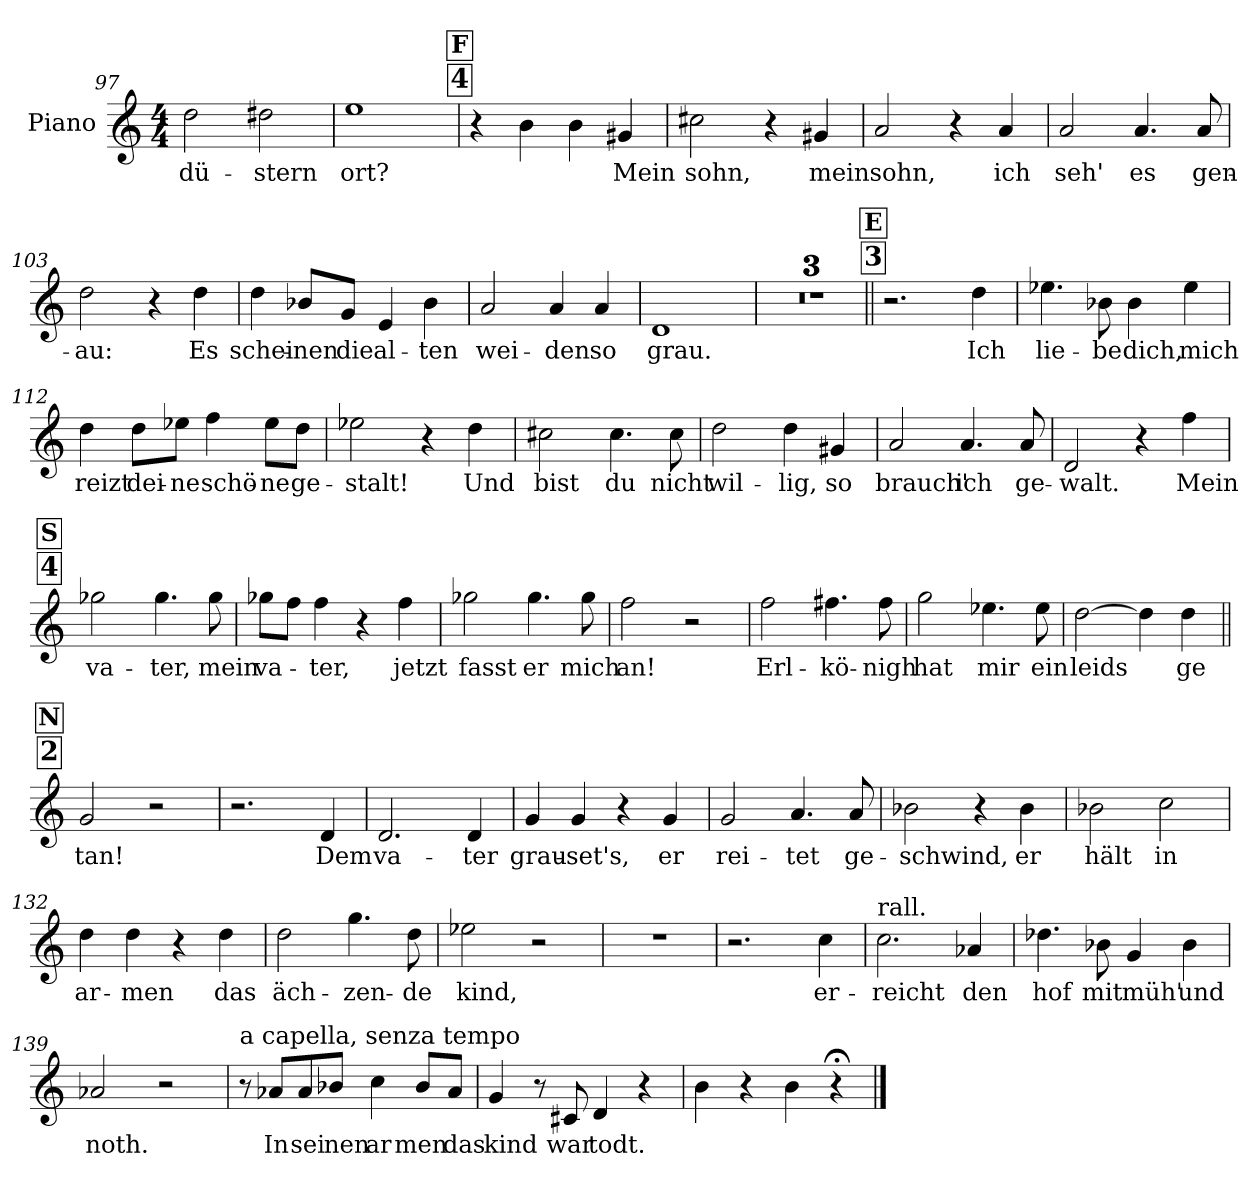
**kern	**text
*part1	*part1
*staff1	*staff1
*I"Piano	*
*I'Pno.	*
*clefG2	*
*k[]	*
*M4/4	*
=97	=97
!	!LO:LY:b
2dd\	dü-
!	!LO:LY:b
2dd#X\	-stern
=98	=98
!	!LO:LY:b
1ee	ort?
!!LO:LB:g=z
!!LO:REH:place=s1:a:t=4
!!LO:REH:place=s1:a:fs=14:t=F
=99	=99
4r	.
4b	.
4b	.
!	!LO:LY:b
4g#X/	Mein
=100	=100
!	!LO:LY:b
2cc#X\	sohn,
4r	.
!	!LO:LY:b
4g#X/	mein
=101	=101
!	!LO:LY:b
2a/	sohn,
4r	.
!	!LO:LY:b
4a/	ich
=102	=102
!	!LO:LY:b
2a/	seh'
!	!LO:LY:b
4.a/	es
!	!LO:LY:b
8a/	gen-
=103	=103
!	!LO:LY:b
2dd\	-au:
4r	.
!	!LO:LY:b
4dd\	Es
=104	=104
!	!LO:LY:b
4dd\	schei-
!	!LO:LY:b
8b-X/L	-nen
!	!LO:LY:b
8g/J	die
!	!LO:LY:b
4e/	al-
!	!LO:LY:b
4b-\	-ten
=105	=105
!	!LO:LY:b
2a/	wei-
!	!LO:LY:b
4a/	-den
!	!LO:LY:b
4a/	so
=106	=106
!	!LO:LY:b
1d	grau.
=107	=107
1r	.
=108	=108
1r	.
=109	=109
1r	.
!!LO:LB:g=z
!!LO:REH:place=s1:a:t=3
!!LO:REH:place=s1:a:fs=14:t=E
=110||	=110||
2.r	.
!	!LO:LY:b
4dd\	Ich
=111	=111
!	!LO:LY:b
4.ee-X\	lie-
!	!LO:LY:b
8b-X\	-be
!	!LO:LY:b
4b-\	dich,
!	!LO:LY:b
4ee-\	mich
=112	=112
!	!LO:LY:b
4dd\	reizt
!	!LO:LY:b
8dd\L	dei-
!	!LO:LY:b
8ee-X\J	-ne
!	!LO:LY:b
4ff\	schö-
!	!LO:LY:b
8ee-\L	-ne
!	!LO:LY:b
8dd\J	ge-
=113	=113
!	!LO:LY:b
2ee-X\	-stalt!
4r	.
!	!LO:LY:b
4dd\	Und
=114	=114
!	!LO:LY:b
2cc#X\	bist
!	!LO:LY:b
4.cc#\	du
!	!LO:LY:b
8cc#\	nicht
=115	=115
!	!LO:LY:b
2dd\	wil-
!	!LO:LY:b
4dd\	-lig,
!	!LO:LY:b
4g#X/	so
=116	=116
!	!LO:LY:b
2a/	brauch'
!	!LO:LY:b
4.a/	ich
!	!LO:LY:b
8a/	ge-
=117	=117
!	!LO:LY:b
2d/	-walt.
4r	.
!	!LO:LY:b
4ff\	Mein
!!LO:LB:g=z
!!LO:REH:place=s1:a:t=4
!!LO:REH:place=s1:a:fs=14:t=S
=118	=118
!	!LO:LY:b
2gg-X\	va-
!	!LO:LY:b
4.gg-\	-ter,
!	!LO:LY:b
8gg-\	mein
=119	=119
!	!LO:LY:b
8gg-X\L	va-
8ff\J	.
!	!LO:LY:b
4ff\	-ter,
4r	.
!	!LO:LY:b
4ff\	jetzt
=120	=120
!	!LO:LY:b
2gg-X\	fasst
!	!LO:LY:b
4.gg-\	er
!	!LO:LY:b
8gg-\	mich
=121	=121
!	!LO:LY:b
2ff\	an!
2r	.
=122	=122
!	!LO:LY:b
2ff\	Erl-
!	!LO:LY:b
4.ff#X\	-kö-
!	!LO:LY:b
8ff#\	-nigh
=123	=123
!	!LO:LY:b
2gg\	hat
!	!LO:LY:b
4.ee-X\	mir
!	!LO:LY:b
8ee-\	ein
!!LO:LB:g=z
=124	=124
!	!LO:LY:b
[2dd\	leids
4dd\]	.
!	!LO:LY:b
4dd\	ge
!!LO:LB:g=z
!!LO:REH:place=s1:a:t=2
!!LO:REH:place=s1:a:fs=14:t=N
=125||	=125||
*k[]	*
!	!LO:LY:b
2g/	tan!
2r	.
=126	=126
2.r	.
!	!LO:LY:b
4d/	Dem
=127	=127
!	!LO:LY:b
2.d/	va-
!	!LO:LY:b
4d/	-ter
=128	=128
!	!LO:LY:b
4g/	grau-
!	!LO:LY:b
4g/	-set's,
4r	.
!	!LO:LY:b
4g/	er
=129	=129
!	!LO:LY:b
2g/	rei-
!	!LO:LY:b
4.a/	-tet
!	!LO:LY:b
8a/	ge-
=130	=130
!	!LO:LY:b
2b-X\	-schwind,
4r	.
!	!LO:LY:b
4b-\	er
=131	=131
!	!LO:LY:b
2b-X\	hält
!	!LO:LY:b
2cc\	in
=132	=132
!	!LO:LY:b
4dd\	ar-
!	!LO:LY:b
4dd\	-men
4r	.
!	!LO:LY:b
4dd\	das
=133	=133
!	!LO:LY:b
2dd\	äch-
!	!LO:LY:b
4.gg\	-zen-
!	!LO:LY:b
8dd\	-de
=134	=134
!	!LO:LY:b
2ee-X\	kind,
2r	.
=135	=135
1r	.
=136	=136
2.r	.
!	!LO:LY:b
4cc\	er-
!!LO:PB:g=z
=137	=137
!LO:TX:t=rall.	!
!	!LO:LY:b
2.cc\	-reicht
!	!LO:LY:b
4a-X/	den
=138	=138
!	!LO:LY:b
4.dd-X\	hof
!	!LO:LY:b
8b-X\	mit
!	!LO:LY:b
4g/	müh'
!	!LO:LY:b
4b-\	und
=139	=139
!	!LO:LY:b
2a-X/	noth.
2r	.
=140	=140
!LO:TX:t=a capella, senza tempo	!
8r	.
!	!LO:LY:b
8a-X/L	In
!	!LO:LY:b
8a-/	sei
!	!LO:LY:b
8b-X/J	nen
!	!LO:LY:b
4cc\	ar
!	!LO:LY:b
8b-/L	men
!	!LO:LY:b
8a-/J	das
=141	=141
!	!LO:LY:b
4g/	kind
8r	.
!	!LO:LY:b
8c#X/	war
!	!LO:LY:b
4d/	todt.
4r	.
=142	=142
4b	.
4r	.
4b	.
4r;<	.
==	==
*-	*-
